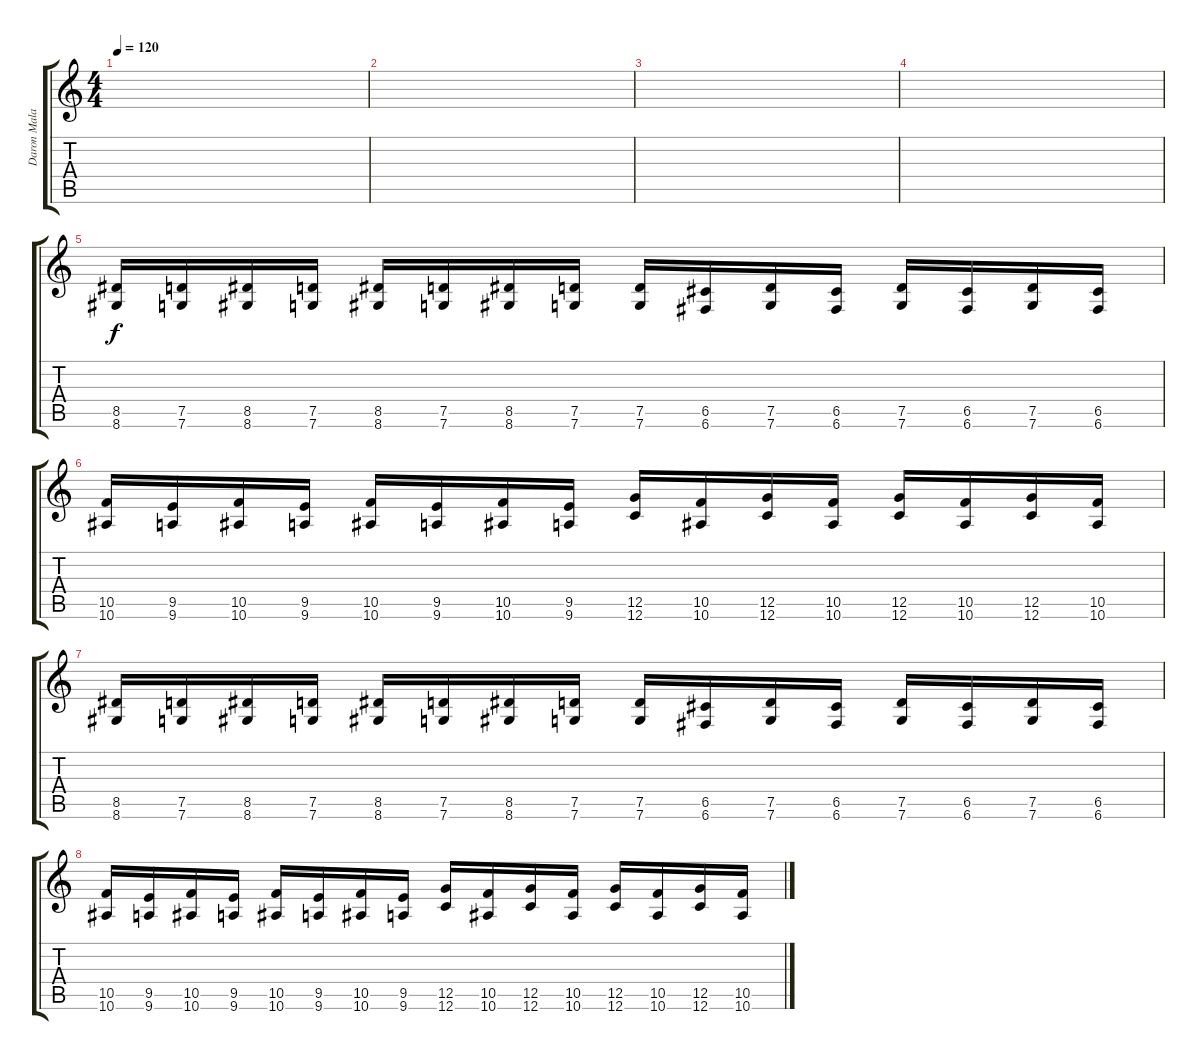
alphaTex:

\track ("Daron Malakian (Distortion)" "Daron Mala") {instrument distortionguitar}
\staff {score tabs}
\tuning (D4 A3 F3 C3 G2 C2) {hide}
\ts (4 4)
\tempo 120
\clef g2
\ks c
|
|
|
|
(8.5 8.6).16 (7.5 7.6).16 (8.5 8.6).16 (7.5 7.6).16 (8.5 8.6).16 (7.5 7.6).16 (8.5 8.6).16 (7.5 7.6).16 (7.5 7.6).16 (6.5 6.6).16 (7.5 7.6).16 (6.5 6.6).16 (7.5 7.6).16 (6.5 6.6).16 (7.5 7.6).16 (6.5 6.6).16 |
(10.5 10.6).16 (9.5 9.6).16 (10.5 10.6).16 (9.5 9.6).16 (10.5 10.6).16 (9.5 9.6).16 (10.5 10.6).16 (9.5 9.6).16 (12.5 12.6).16 (10.5 10.6).16 (12.5 12.6).16 (10.5 10.6).16 (12.5 12.6).16 (10.5 10.6).16 (12.5 12.6).16 (10.5 10.6).16 |
(8.5 8.6).16 (7.5 7.6).16 (8.5 8.6).16 (7.5 7.6).16 (8.5 8.6).16 (7.5 7.6).16 (8.5 8.6).16 (7.5 7.6).16 (7.5 7.6).16 (6.5 6.6).16 (7.5 7.6).16 (6.5 6.6).16 (7.5 7.6).16 (6.5 6.6).16 (7.5 7.6).16 (6.5 6.6).16 |
(10.5 10.6).16 (9.5 9.6).16 (10.5 10.6).16 (9.5 9.6).16 (10.5 10.6).16 (9.5 9.6).16 (10.5 10.6).16 (9.5 9.6).16 (12.5 12.6).16 (10.5 10.6).16 (12.5 12.6).16 (10.5 10.6).16 (12.5 12.6).16 (10.5 10.6).16 (12.5 12.6).16 (10.5 10.6).16
